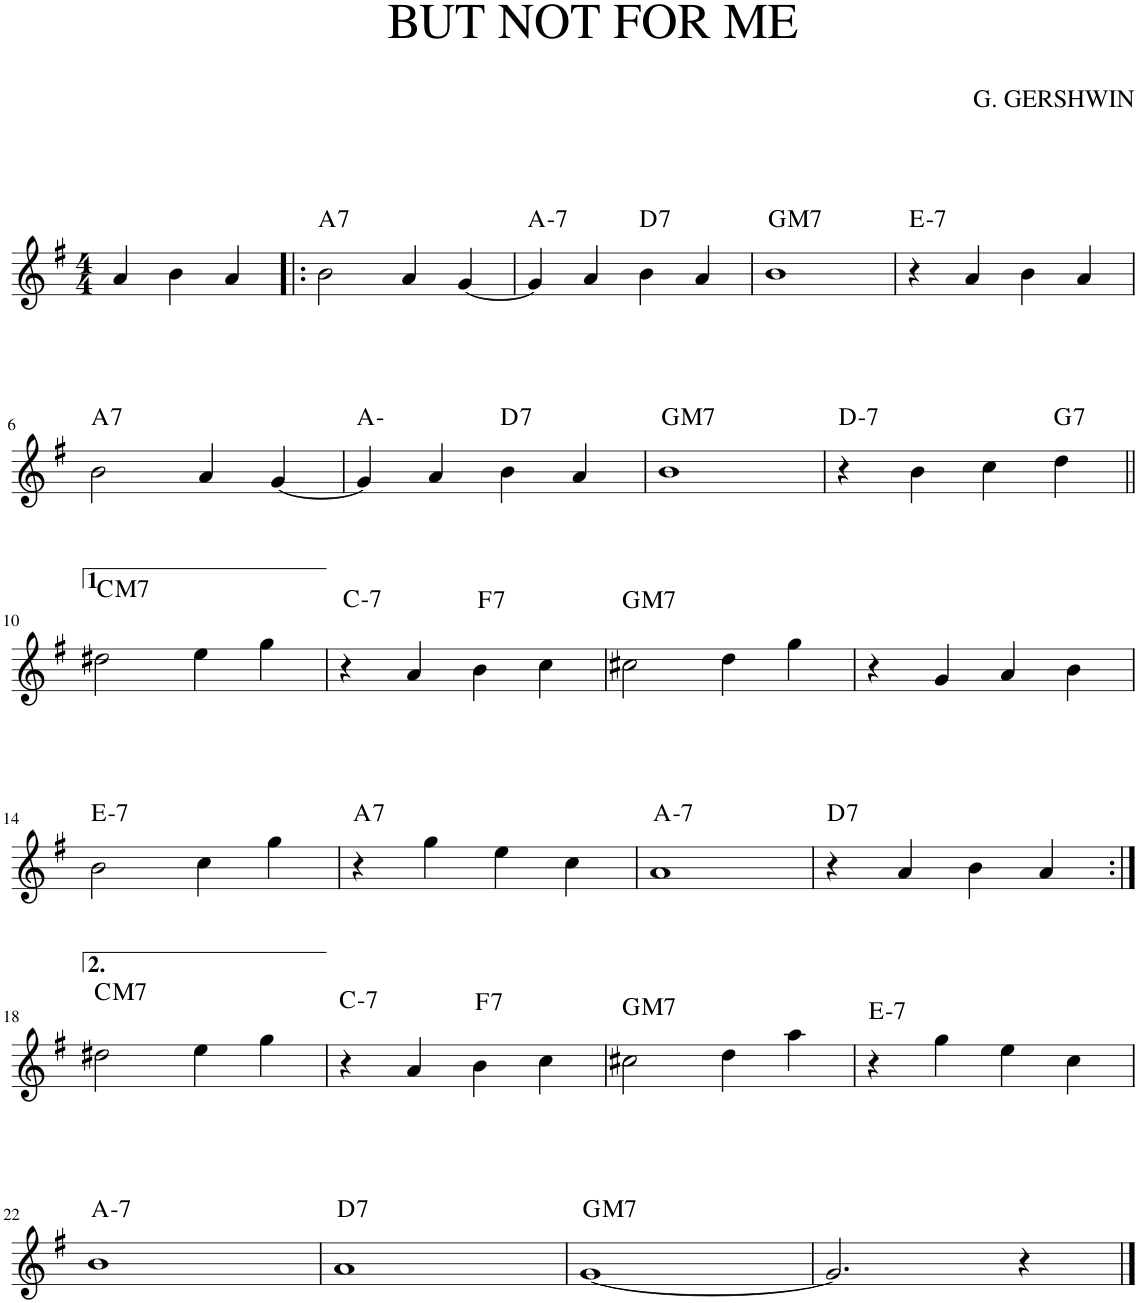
**kern	**harte
*part1	*part1
*staff1	*
*I"Piano	*
*I'Pno.	*
*clefG2	*
*k[f#]	*
*M4/4	*
=1	=1
4a/	.
4b\	.
4a/	.
=2!|:	=2!|:
!	!LO:H:kt=7
2b\	A:7
4a/	.
[4g/	.
=3	=3
!	!LO:H:kt=7
4g/]	A:min7
4a/	.
!	!LO:H:kt=7
4b\	D:7
4a/	.
=4	=4
!	!LO:H:kt=M7
1b	G:maj7
=5	=5
!	!LO:H:kt=7
4r	E:min7
4a/	.
4b\	.
4a/	.
!!LO:LB:g=z
=6	=6
!	!LO:H:kt=7
2b\	A:7
4a/	.
[4g/	.
=7	=7
4g/]	A:min
4a/	.
!	!LO:H:kt=7
4b\	D:7
4a/	.
=8	=8
!	!LO:H:kt=M7
1b	G:maj7
=9	=9
!	!LO:H:kt=7
4r	D:min7
4b\	.
4cc\	.
!	!LO:H:kt=7
4dd\	G:7
!!LO:LB:g=z
=10||	=10||
!	!LO:H:kt=M7
2dd#X\	C:maj7
4ee\	.
4gg\	.
=11	=11
!	!LO:H:kt=7
4r	C:min7
4a/	.
!	!LO:H:kt=7
4b\	F:7
4cc\	.
=12	=12
!	!LO:H:kt=M7
2cc#X\	G:maj7
4dd\	.
4gg\	.
=13	=13
4r	.
4g/	.
4a/	.
4b\	.
!!LO:LB:g=z
=14	=14
!	!LO:H:kt=7
2b\	E:min7
4cc\	.
4gg\	.
=15	=15
!	!LO:H:kt=7
4r	A:7
4gg\	.
4ee\	.
4cc\	.
=16	=16
!	!LO:H:kt=7
1a	A:min7
=17	=17
!	!LO:H:kt=7
4r	D:7
4a/	.
4b\	.
4a/	.
!!LO:LB:g=z
=18:|!	=18:|!
!	!LO:H:kt=M7
2dd#X\	C:maj7
4ee\	.
4gg\	.
=19	=19
!	!LO:H:kt=7
4r	C:min7
4a/	.
!	!LO:H:kt=7
4b\	F:7
4cc\	.
=20	=20
!	!LO:H:kt=M7
2cc#X\	G:maj7
4dd\	.
4aa\	.
=21	=21
!	!LO:H:kt=7
4r	E:min7
4gg\	.
4ee\	.
4cc\	.
!!LO:LB:g=z
=22	=22
!	!LO:H:kt=7
1b	A:min7
=23	=23
!	!LO:H:kt=7
1a	D:7
=24	=24
!	!LO:H:kt=M7
[1g	G:maj7
=25	=25
2.g/]	.
4r	.
==	==
*-	*-
